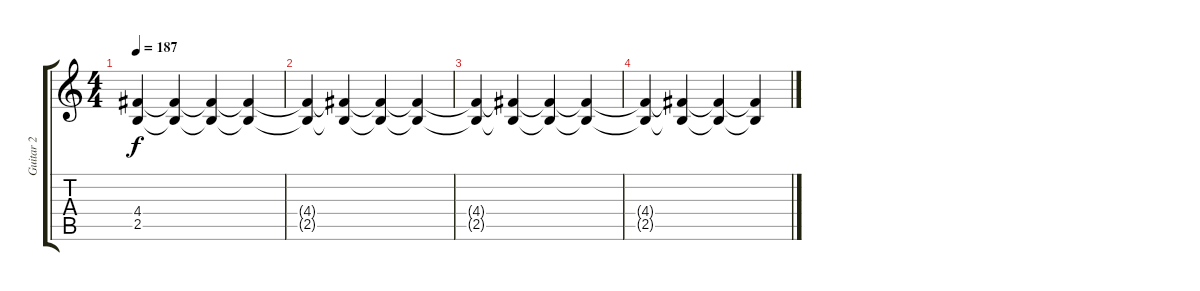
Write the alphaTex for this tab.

\track ("Guitar 2" "Guitar 2") {instrument distortionguitar}
\staff {score tabs}
\tuning (E4 B3 G3 D3 A2 E2) {hide}
\ts (4 4)
\tempo 187
\clef g2
\ks c
(4.4 2.5).4{dy f} (4.4{t} 2.5{t}).4 (4.4{t} 2.5{t}).4 (4.4{t} 2.5{t}).4 |
(4.4{t} 2.5{t}).4 (4.4{t} 2.5{t}).4 (4.4{t} 2.5{t}).4 (4.4{t} 2.5{t}).4 |
(4.4{t} 2.5{t}).4 (4.4{t} 2.5{t}).4 (4.4{t} 2.5{t}).4 (4.4{t} 2.5{t}).4 |
(4.4{t} 2.5{t}).4 (4.4{t} 2.5{t}).4 (4.4{t} 2.5{t}).4 (4.4{t} 2.5{t}).4
